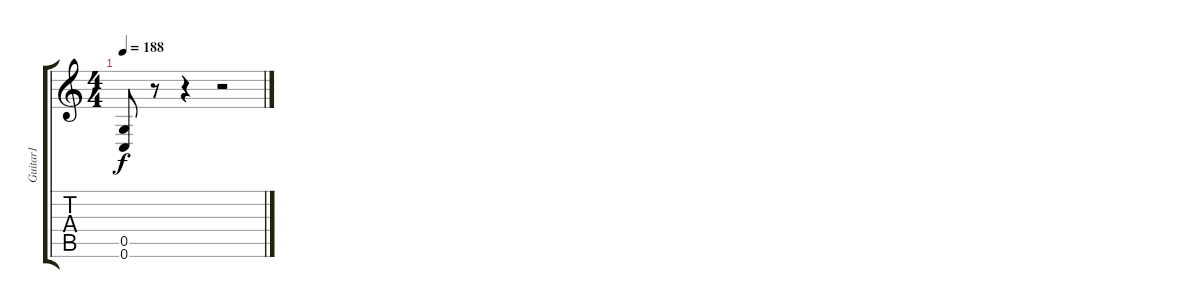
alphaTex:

\track ("Guitar1" "Guitar1") {instrument distortionguitar}
\staff {score tabs}
\tuning (D4 A3 F3 C3 G2 C2) {hide}
\ts (4 4)
\tempo 188
\clef g2
\ks c
(0.5 0.6).8{dy f} r.8 r.4 r.2
